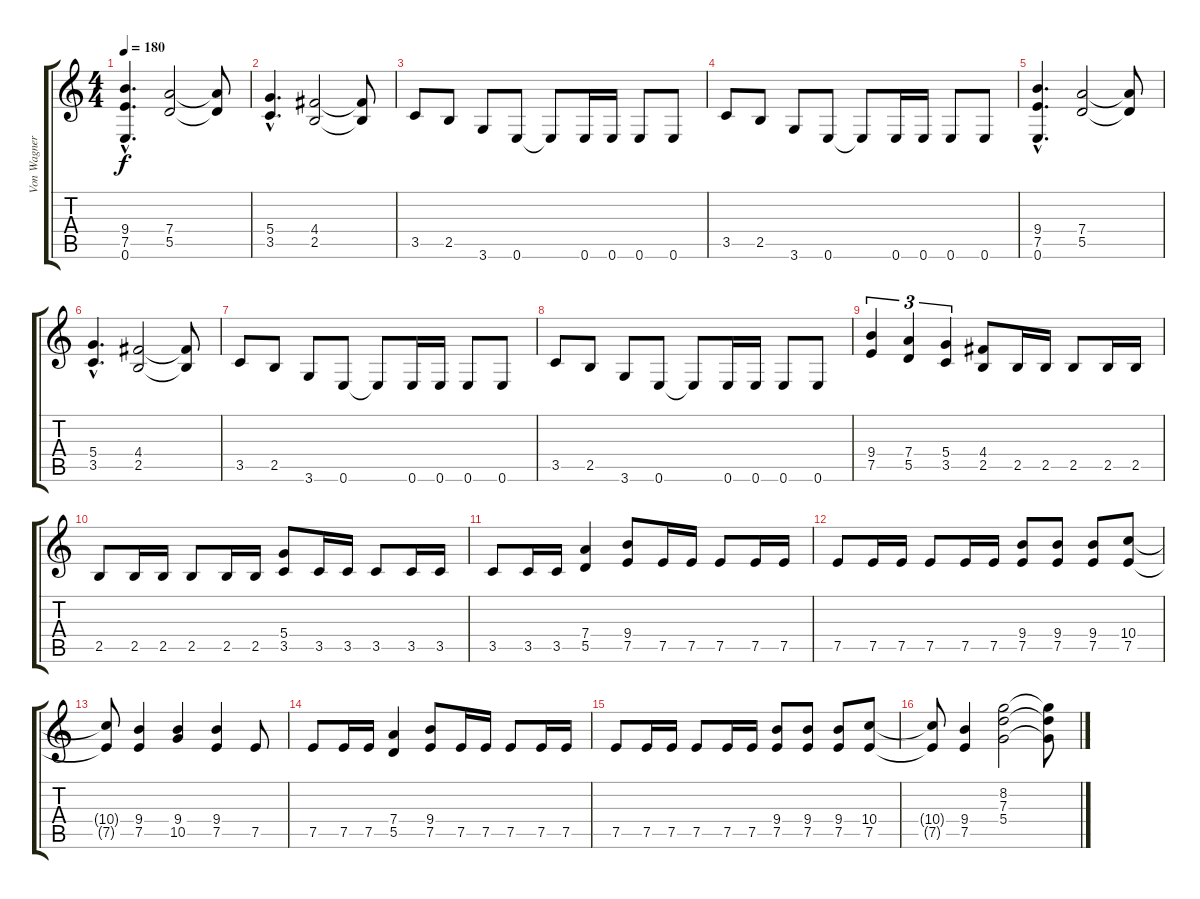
\track ("Von Wagner" "Von Wagner") {instrument distortionguitar}
\staff {score tabs}
\tuning (E4 B3 G3 D3 A2 E2) {hide}
\ts (4 4)
\tempo 180
\clef g2
\ks c
(9.4{hac} 7.5{hac} 0.6{hac}).4{d dy f} (7.4 5.5).2 (7.4{t} 5.5{t}).8 |
(5.4{hac} 3.5{hac}).4{d} (4.4 2.5).2 (4.4{t} 2.5{t}).8 |
3.5.8 2.5.8 3.6.8 0.6.8 0.6{t}.8 0.6.16 0.6.16 0.6.8 0.6.8 |
3.5.8 2.5.8 3.6.8 0.6.8 0.6{t}.8 0.6.16 0.6.16 0.6.8 0.6.8 |
(9.4{hac} 7.5{hac} 0.6{hac}).4{d} (7.4 5.5).2 (7.4{t} 5.5{t}).8 |
(5.4{hac} 3.5{hac}).4{d} (4.4 2.5).2 (4.4{t} 2.5{t}).8 |
3.5.8 2.5.8 3.6.8 0.6.8 0.6{t}.8 0.6.16 0.6.16 0.6.8 0.6.8 |
3.5.8 2.5.8 3.6.8 0.6.8 0.6{t}.8 0.6.16 0.6.16 0.6.8 0.6.8 |
(9.4 7.5).4{tu (3 2)} (7.4 5.5).4{tu (3 2)} (5.4 3.5).4{tu (3 2)} (4.4 2.5).8 2.5.16 2.5.16 2.5.8 2.5.16 2.5.16 |
2.5.8 2.5.16 2.5.16 2.5.8 2.5.16 2.5.16 (5.4 3.5).8 3.5.16 3.5.16 3.5.8 3.5.16 3.5.16 |
3.5.8 3.5.16 3.5.16 (7.4 5.5).4 (9.4 7.5).8 7.5.16 7.5.16 7.5.8 7.5.16 7.5.16 |
7.5.8 7.5.16 7.5.16 7.5.8 7.5.16 7.5.16 (9.4 7.5).8 (9.4 7.5).8 (9.4 7.5).8 (10.4 7.5).8 |
(10.4{t} 7.5{t}).8 (9.4 7.5).4 (9.4 10.5).4 (9.4 7.5).4 7.5.8 |
7.5.8 7.5.16 7.5.16 (7.4 5.5).4 (9.4 7.5).8 7.5.16 7.5.16 7.5.8 7.5.16 7.5.16 |
7.5.8 7.5.16 7.5.16 7.5.8 7.5.16 7.5.16 (9.4 7.5).8 (9.4 7.5).8 (9.4 7.5).8 (10.4 7.5).8 |
(10.4{t} 7.5{t}).8 (9.4 7.5).4 (8.2 7.3 5.4).2 (8.2{t} 7.3{t} 5.4{t}).8
